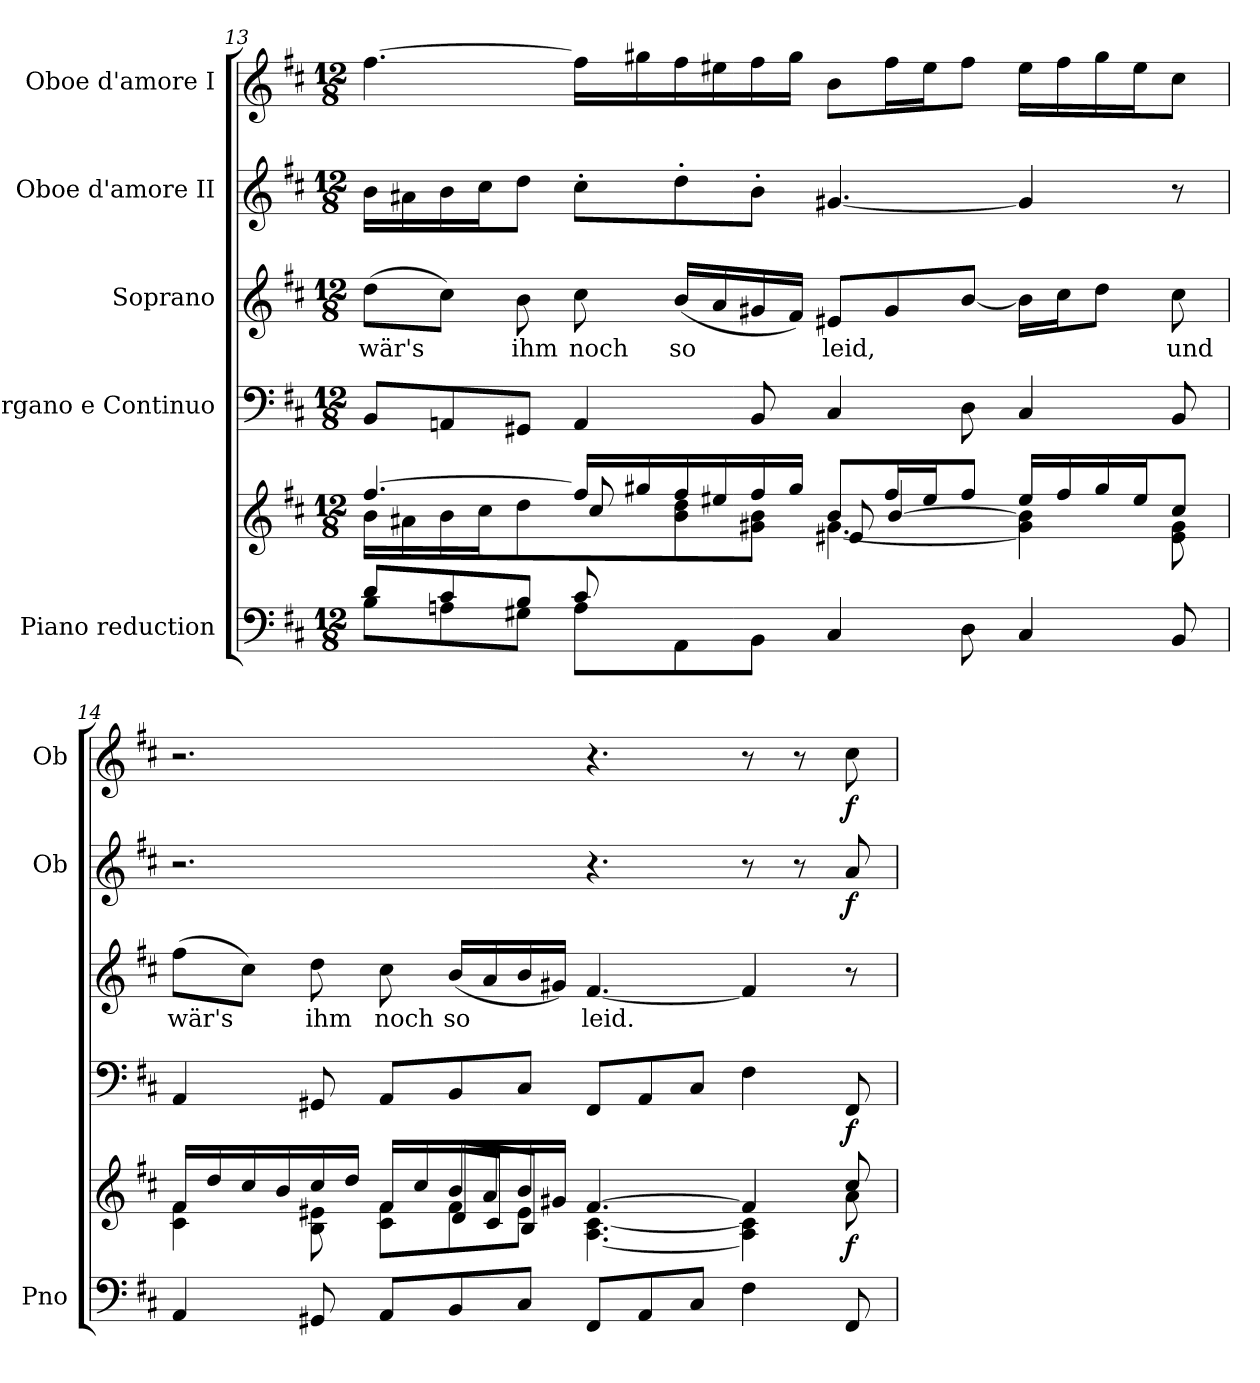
**kern	**kern	**dynam	**kern	**dynam	**kern	**text	**kern	**dynam	**kern	**dynam
*part5	*part5	*part5	*part4	*part4	*part3	*part3	*part2	*part2	*part1	*part1
*staff6	*staff5	*staff5/6	*staff4	*staff4	*staff3	*staff3	*staff2	*staff2	*staff1	*staff1
*I"Piano reduction	*	*	*I"Organo e Continuo	*	*I"Soprano	*	*I"Oboe d'amore II	*	*I"Oboe d'amore I	*
*I'Pno	*	*	*	*	*	*	*I'Ob	*	*I'Ob	*
!!LO:PB:g=z
*clefF4	*clefG2	*	*clefF4	*	*clefG2	*	*clefG2	*	*clefG2	*
*k[f#c#]	*k[f#c#]	*	*k[f#c#]	*	*k[f#c#]	*	*k[f#c#]	*	*k[f#c#]	*
*M12/8	*M12/8	*	*M12/8	*	*M12/8	*	*M12/8	*	*M12/8	*
=13	=13	=13	=13	=13	=13	=13	=13	=13	=13	=13
*^	*^	*	*	*	*	*	*	*	*	*
*	*^	*	*^	*	*	*	*	*	*	*	*	*
!	!	!	!	!	!	!	!	!	!	!LO:LY:b	!	!	!	!
4.ryy	8d/L	8B\L	[4.ff#/	16b\LL	4.ryy	.	8BB/L	.	(8dd\L	wär's	16b\LL	.	[4.ff#\	.
.	.	.	.	16a#X\	.	.	.	.	.	.	16a#X\	.	.	.
.	8c#/	8An\	.	16b\	.	.	8AAn/	.	8cc#\J)	.	16b\	.	.	.
.	.	.	.	16cc#\J	.	.	.	.	.	.	16cc#\J	.	.	.
!	!	!	!	!	!	!	!	!	!	!LO:LY:b	!	!	!	!
.	8B/J	8G#X\J	.	8dd\J	.	.	8GG#X/J	.	8b\	ihm	8dd\J	.	.	.
!	!	!	!	!	!	!	!	!	!	!LO:LY:b	!	!	!	!
8c#/L	8ryy	8A\L	16ff#/LL]	8ryy	8cc#/	.	4AA/	.	8cc#\	noch	8cc#'\L	.	16ff#\LL]	.
.	.	.	16gg#X/	.	.	.	.	.	.	.	.	.	16gg#X\	.
!	!	!	!	!	!	!	!	!	!	!LO:LY:b	!	!	!	!
1ryy	4ryy	8AA\	16ff#/	8b\ 8dd\	4ryy	.	.	.	(16b/LL	so	8dd'\	.	16ff#\	.
.	.	.	16ee#X/	.	.	.	.	.	16a/	.	.	.	16ee#X\	.
.	.	8BB\J	16ff#/	8g#X\ 8b\J	.	.	8BB/	.	16g#X/	.	8b'\J	.	16ff#\	.
.	.	.	16gg#/JJ	.	.	.	.	.	16f#/JJ)	.	.	.	16gg#\JJ	.
!	!	!	!	!	!	!	!	!	!	!LO:LY:b	!	!	!	!
.	4.ryy	4C#/	8b/L	[4.g#\	8e#X/	.	4C#/	.	8e#X/L	leid,	[4.g#X/	.	8b\L	.
.	.	.	16ff#/L	.	[4b/	.	.	.	8g#/	.	.	.	16ff#\L	.
.	.	.	16ee#/J	.	.	.	.	.	.	.	.	.	16ee#\J	.
.	.	8D\	8ff#/J	.	.	.	8D\	.	[8b/J	.	.	.	8ff#\J	.
.	4.ryy	4C#/	16ee#/LL	4g#\] 4b\]	4.ryy	.	4C#/	.	16b\LL]	.	4g#/]	.	16ee#\LL	.
.	.	.	16ff#/	.	.	.	.	.	16cc#\J	.	.	.	16ff#\	.
.	.	.	16gg#/	.	.	.	.	.	8dd\J	.	.	.	16gg#\	.
.	.	.	16ee#/J	.	.	.	.	.	.	.	.	.	16ee#\J	.
!	!	!	!	!	!	!	!	!	!	!LO:LY:b	!	!	!	!
.	.	8BB/	8cc#/J	8e#\ 8g#\	.	.	8BB/	.	8cc#\	und	8r	.	8cc#\J	.
=14	=14	=14	=14	=14	=14	=14	=14	=14	=14	=14	=14	=14	=14	=14
!	!	!	!	!	!	!	!	!	!	!LO:LY:b	!	!	!	!
*v	*v	*v	*	*	*	*	*	*	*	*	*	*	*	*
4AA/	16f#/LL	4c#\ 4f#\	4.ryy	.	4AA/	.	(8ff#\L	wär's	2.r	.	2.r	.
.	16dd/	.	.	.	.	.	.	.	.	.	.	.
.	16cc#/	.	.	.	.	.	8cc#\J)	.	.	.	.	.
.	16b/	.	.	.	.	.	.	.	.	.	.	.
!	!	!	!	!	!	!	!	!LO:LY:b	!	!	!	!
8GG#X/	16cc#/	8B\ 8e#X\	.	.	8GG#X/	.	8dd\	ihm	.	.	.	.
.	16dd/JJ	.	.	.	.	.	.	.	.	.	.	.
!	!	!	!	!	!	!	!	!LO:LY:b	!	!	!	!
8AA/L	16f#/LL	8c#\ 8f#\L	8ryy	.	8AA/L	.	8cc#\	noch	.	.	.	.
.	16cc#/	.	.	.	.	.	.	.	.	.	.	.
!	!	!	!	!	!	!	!	!LO:LY:b	!	!	!	!
8BB/	16b/	8f#\	16d/LL	.	8BB/	.	(16b/LL	so	.	.	.	.
.	16a/	.	16c#/J	.	.	.	16a/	.	.	.	.	.
8C#/J	16b/	8e#\J	8B/J	.	8C#/J	.	16b/	.	.	.	.	.
.	16g#X/JJ	.	.	.	.	.	16g#X/JJ)	.	.	.	.	.
!	!	!	!	!	!	!	!	!LO:LY:b	!	!	!	!
8FF#/L	[4.f#/	[4.A\ [4.c#\	4.ryy	.	8FF#/L	.	[4.f#/	-leid.	4.r	.	4.r	.
8AA/	.	.	.	.	8AA/	.	.	.	.	.	.	.
8C#/J	.	.	.	.	8C#/J	.	.	.	.	.	.	.
4F#\	4f#/]	4A\] 4c#\]	4ryy	.	4F#\	.	4f#/]	.	8r	.	8r	.
.	.	.	.	.	.	.	.	.	8r	.	8r	.
!	!	!	!	!LO:DY:b	!	!LO:DY:b	!	!	!	!LO:DY:b	!	!LO:DY:b
8FF#/	8cc#/	8a\	8r	f	8FF#/	f	8r	.	8a/	f	8cc#\	f
*	*v	*v	*v	*	*	*	*	*	*	*	*	*
=	=	=	=	=	=	=	=	=	=	=
*-	*-	*-	*-	*-	*-	*-	*-	*-	*-	*-
